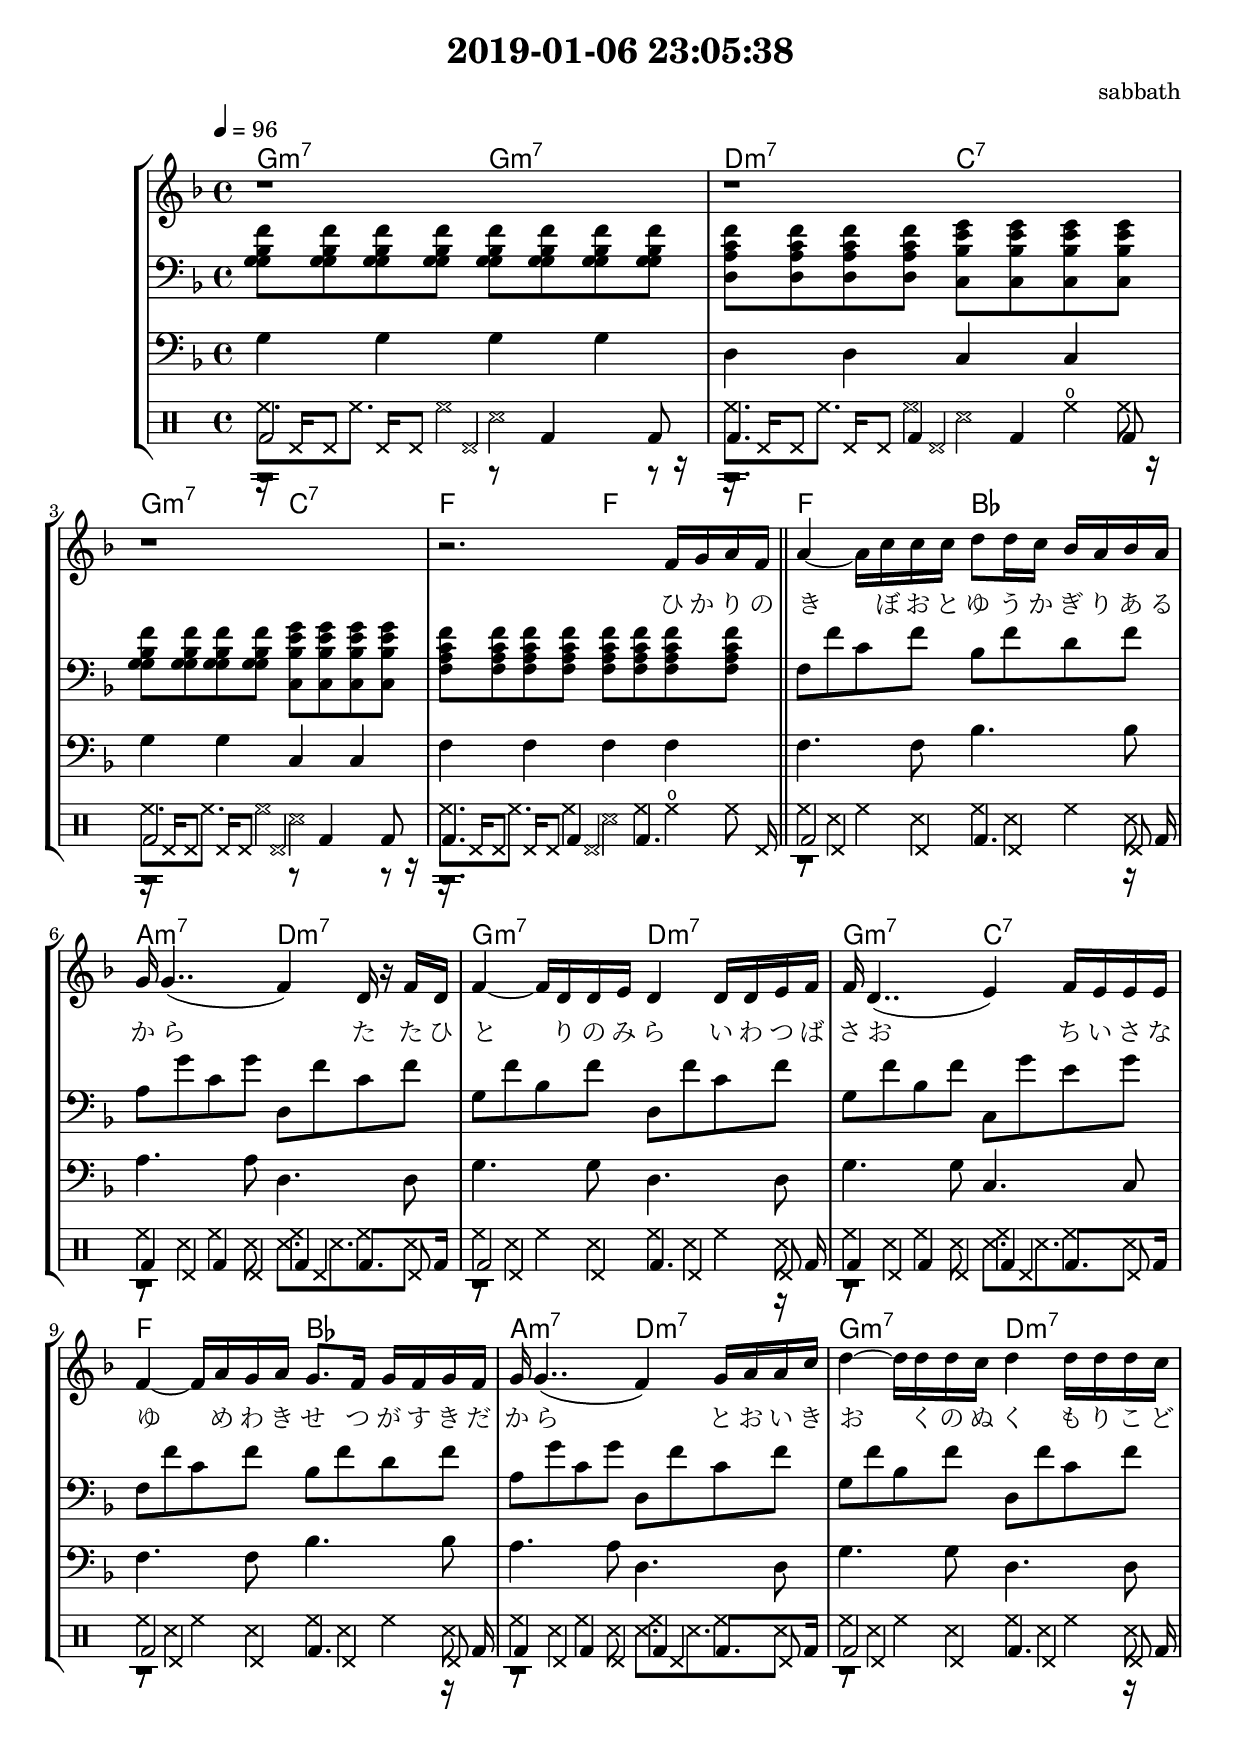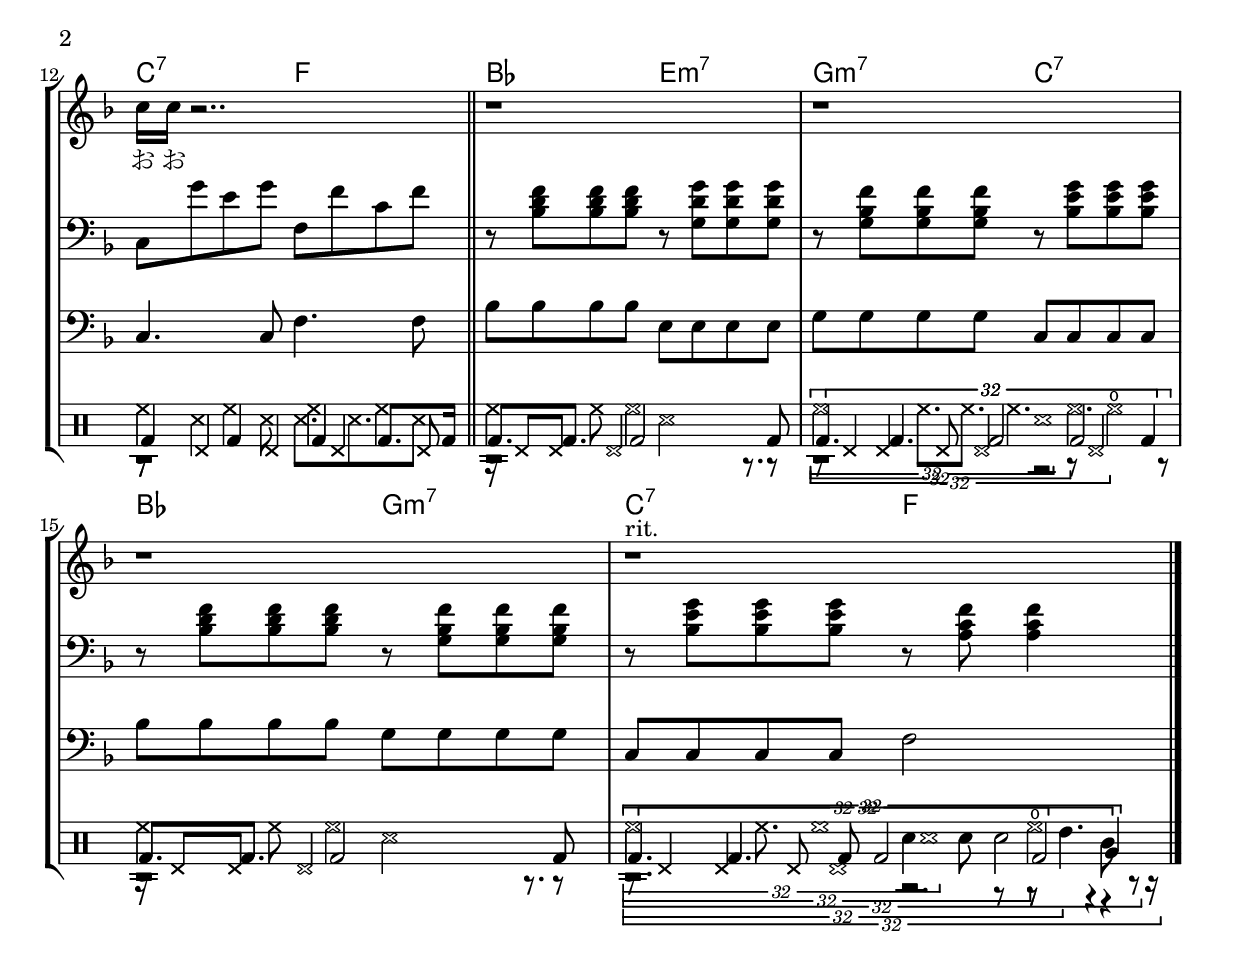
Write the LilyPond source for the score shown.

\version "2.12.1"

\header {
	title = \markup {"2019-01-06 23:05:38"}
	composer = \markup \center-column {sabbath}
}

harmony = \chordmode {
	g2:min7 g:min7 d:min7 c:7 g:min7 c:7 f f 

	f bes a:min7 d:min7 g:min7 d:min7 g:min7 c:7 f bes a:min7 d:min7 g:min7 d:min7 c:7 f 

	bes e:min7 g:min7 c:7 bes g:min7 c:7 f 
}

melody = {
	\key f \major
	\tempo 4 = 96
	r1 | r1 | r1 | r2. 
	\set Staff.midiInstrument = #"mmi0.38"
	f'16  g'16  a'16  f'16 
	a'4~a'16  c''16  c''16  c''16  d''8  d''16  c''16  bes'16  a'16  bes'16  a'16 
	g'16  g'4..  (f'4)  d'16  r16  f'16  d'16 
	f'4~f'16  d'16  d'16  e'16  d'4  d'16  d'16  e'16  f'16 
	f'16  d'4..  (e'4)  f'16  e'16  e'16  e'16 
	f'4~f'16  a'16  g'16  a'16  g'8.  f'16  g'16  f'16  g'16  f'16 
	g'16  g'4..  (f'4)  g'16  a'16  a'16  c''16 
	d''4~d''16  d''16  d''16  c''16  d''4  d''16  d''16  d''16  c''16 
	c''16  c''16  	r2.. 	r1 | r1 | r1 | r1^"rit." \bar "|."
}

words = \lyricmode {
	
	ひ  か  り  の  き  ぼ  お  と  ゆ  う  か  ぎ  り  あ  る  か  ら  た  た  ひ  と  り  の  み  ら  い  わ  つ  ば  さ  お  ち  い  さ  な  ゆ  め  わ  き  せ  つ  が  す  き  だ  か  ら  と  お  い  き  お  く  の  ぬ  く  も  り  こ  ど  お  お  
	
}

tempochange = {
	\tempo 4 = 96
	r1 | r1 | r1 | r1 \bar "||"
	\tempo 4 = 96
	r1 | r1 | r1 | r1 | r1 | r1 | r1 | r1 \bar "||"
	\tempo 4 = 96
	r1 | r1 | r1 | \tempo 4 = 72 r2 \tempo 4 = 64 r2 \bar "|."
}

mainacc = {
	\clef bass
	\set Staff.midiInstrument = #"Acoustic Guitar (steel)"
	\key f \major
	\tempo 4 = 96
	<g g bes f'>8 <g g bes f'>8 <g g bes f'>8 <g g bes f'>8
	<g g bes f'>8 <g g bes f'>8 <g g bes f'>8 <g g bes f'>8
	<d a c' f'>8 <d a c' f'>8 <d a c' f'>8 <d a c' f'>8
	<c bes e' g'>8 <c bes e' g'>8 <c bes e' g'>8 <c bes e' g'>8
	<g g bes f'>8 <g g bes f'>8 <g g bes f'>8 <g g bes f'>8
	<c bes e' g'>8 <c bes e' g'>8 <c bes e' g'>8 <c bes e' g'>8
	<f a c' f'>8 <f a c' f'>8 <f a c' f'>8 <f a c' f'>8
	<f a c' f'>8 <f a c' f'>8 <f a c' f'>8 <f a c' f'>8
	\bar "||"

	\set Staff.midiInstrument = #"Acoustic Guitar (steel)"
	f8 f' c' f'
	bes8 f' d' f'
	a8 g' c' g'
	d8 f' c' f'
	g8 f' bes f'
	d8 f' c' f'
	g8 f' bes f'
	c8 g' e' g'
	f8 f' c' f'
	bes8 f' d' f'
	a8 g' c' g'
	d8 f' c' f'
	g8 f' bes f'
	d8 f' c' f'
	c8 g' e' g'
	f8 f' c' f'
	\bar "||"

	\set Staff.midiInstrument = #"Acoustic Guitar (steel)"
	r8 <bes d' f'>8 <bes d' f'>8 <bes d' f'>8
	r8 <g d' g'>8 <g d' g'>8 <g d' g'>8
	r8 <g bes f'>8 <g bes f'>8 <g bes f'>8
	r8 <bes e' g'>8 <bes e' g'>8 <bes e' g'>8
	r8 <bes d' f'>8 <bes d' f'>8 <bes d' f'>8
	r8 <g bes f'>8 <g bes f'>8 <g bes f'>8
	r8 <bes e' g'>8 <bes e' g'>8 <bes e' g'>8
	r8 <a c' f'>8 <a c' f'>4
	\bar "|."
}

subacc = {
	\clef bass
	\set Staff.midiInstrument = #"Acoustic Bass"
	\key f \major
	\tempo 4 = 96
	g4 g4
	g4 g4
	d4 d4
	c4 c4
	g4 g4
	c4 c4
	f4 f4
	f4 f4
	\bar "||"

	\set Staff.midiInstrument = #"Acoustic Bass"
	f4.f8
	bes4.bes8
	a4.a8
	d4.d8
	g4.g8
	d4.d8
	g4.g8
	c4.c8
	f4.f8
	bes4.bes8
	a4.a8
	d4.d8
	g4.g8
	d4.d8
	c4.c8
	f4.f8
	\bar "||"

	\set Staff.midiInstrument = #"Acoustic Bass"
	bes8 bes8 bes8 bes8
	e8 e8 e8 e8
	g8 g8 g8 g8
	c8 c8 c8 c8
	bes8 bes8 bes8 bes8
	g8 g8 g8 g8
	c8 c8 c8 c8
	f2
	\bar "|."
}

percA = {
	\drummode {
	r1  |r2. hho4  |r1  |r2. hho4  \bar "||"
	hh4 hh4 hh4 hh4  |hh4 hh4 hh4 hh4  |hh4 hh4 hh4 hh4  |hh4 hh4 hh4 hh4  |hh4 hh4 hh4 hh4  |hh4 hh4 hh4 hh4  |hh4 hh4 hh4 hh4  |hh4 hh4 hh4 hh4  \bar "||"
	hh4 hh8 hh2 r8  |\times 16/32{ hh2 hh8. hh8. hh4. hh2. } |hh4 hh8 hh2 r8  |\times 16/32{ hh2 hh8. hh1 r4 r16 } \bar "|."
	}
}

percB = {
	\drummode {
	r16 hhp16 hhp8 hhp16 hhp8 hhp2 r16  |r16 hhp16 hhp8 hhp16 hhp8 hhp2 r16  |r16 hhp16 hhp8 hhp16 hhp8 hhp2 r16  |r16 hhp16 hhp8 hhp16 hhp8 hhp2 hhp16  \bar "||"
	r8 ss4 ss4 ss4 ss8  |r8 ss4 ss8 ss8. ss8. ss8  |r8 ss4 ss4 ss4 ss8  |r8 ss4 ss8 ss8. ss8. ss8  |r8 ss4 ss4 ss4 ss8  |r8 ss4 ss8 ss8. ss8. ss8  |r8 ss4 ss4 ss4 ss8  |r8 ss4 ss8 ss8. ss8. ss8  \bar "||"
	r16 hhp8 hhp8 hhp2 r8.  |\times 16/32{ r8 hhp4 hhp4 hhp8 hhp2 r8 hhp2 r8 } |r16 hhp8 hhp8 hhp2 r8.  |\times 16/32{ r8 hhp4 hhp4 hhp8 hhp1 r4 } \bar "|."
	}
}

percC = {
	\drummode {
	hh8. hh8. hh2 r8  |hh8. hh8. hh2 hh8  |hh8. hh8. hh2 r8  |hh8. hh8. hh4 hh4 hh8  \bar "||"
	r8 hhp4 hhp4 hhp4 hhp8  |r8 hhp4 hhp4 hhp4 hhp8  |r8 hhp4 hhp4 hhp4 hhp8  |r8 hhp4 hhp4 hhp4 hhp8  |r8 hhp4 hhp4 hhp4 hhp8  |r8 hhp4 hhp4 hhp4 hhp8  |r8 hhp4 hhp4 hhp4 hhp8  |r8 hhp4 hhp4 hhp4 hhp8  \bar "||"
	r1  |\times 16/32{ r1 r2 hho2 } |r1  |\times 16/32{ r1 r2 hho2 } \bar "|."
	}
}

percD = {
	\drummode {
	r2 ss2  |r2 ss2  |r2 ss2  |r2 ss2  \bar "||"
	bd2 bd4. r16 bd16  |bd4 bd4 bd4 bd8. bd16  |bd2 bd4. r16 bd16  |bd4 bd4 bd4 bd8. bd16  |bd2 bd4. r16 bd16  |bd4 bd4 bd4 bd8. bd16  |bd2 bd4. r16 bd16  |bd4 bd4 bd4 bd8. bd16  \bar "||"
	bd8. bd8. bd2 bd8  |\times 16/32{ bd4. bd4. bd2 bd2 bd4 } |bd8. bd8. bd2 bd8  |\times 16/32{ bd4. bd4. bd8 bd2 r8 bd2 } \bar "|."
	}
}

percE = {
	\drummode {
	bd2 r8 bd4 bd8  |bd4. bd4 bd4 bd8  |bd2 r8 bd4 bd8  |bd4. bd4 bd4.  \bar "||"
	r1 | r1 | r1 | r1 | r1 | r1 | r1 | r1 \bar "||"
	r2 ss2  |\times 16/32{ r1 ss1 } |r2 ss2  |\times 16/32{ r1 ss1 } \bar "|."
	}
}

percF = {
	\drummode {
	r1 | r1 | r1 | r1 \bar "||"
	r1 | r1 | r1 | r1 | r1 | r1 | r1 | r1 \bar "||"
	r1 |r1 |r1 |\times 16/32{ r1 sn4 sn8 sn2 r8 } \bar "|."
	}
}

percG = {
	\drummode {
	r1 | r1 | r1 | r1 \bar "||"
	r1 | r1 | r1 | r1 | r1 | r1 | r1 | r1 \bar "||"
	r1 |r1 |r1 |r2. r8 tomml8  \bar "|."
	}
}

percH = {
	\drummode {
	r1 | r1 | r1 | r1 \bar "||"
	r1 | r1 | r1 | r1 | r1 | r1 | r1 | r1 \bar "||"
	r1 |r1 |r1 |\times 16/32{ r1 r2 r8 tommh4. } \bar "|."
	}
}

percI = {
	\drummode {
	r1 | r1 | r1 | r1 \bar "||"
	r1 | r1 | r1 | r1 | r1 | r1 | r1 | r1 \bar "||"
	r1 |r1 |r1 |\times 16/32{ r1 r2. tomfh4 } \bar "|."
	}
}

\score {
	<<
		\new StaffGroup <<
			\new ChordNames {\harmony}
			\new Voice = "melody" {\melody}
			\new Lyrics \lyricsto "melody" \words
			\new Staff = "mainacc" {\mainacc}
			\new Staff = "subacc" {\subacc}
			\new DrumStaff <<
				\new DrumVoice {\percA}
				\new DrumVoice {\percB}
				\new DrumVoice {\percC}
				\new DrumVoice {\percD}
				\new DrumVoice {\percE}
				\new DrumVoice {\percF}
				\new DrumVoice {\percG}
				\new DrumVoice {\percH}
				\new DrumVoice {\percI}
			>>
		>>
	>>
	\layout { }
}
